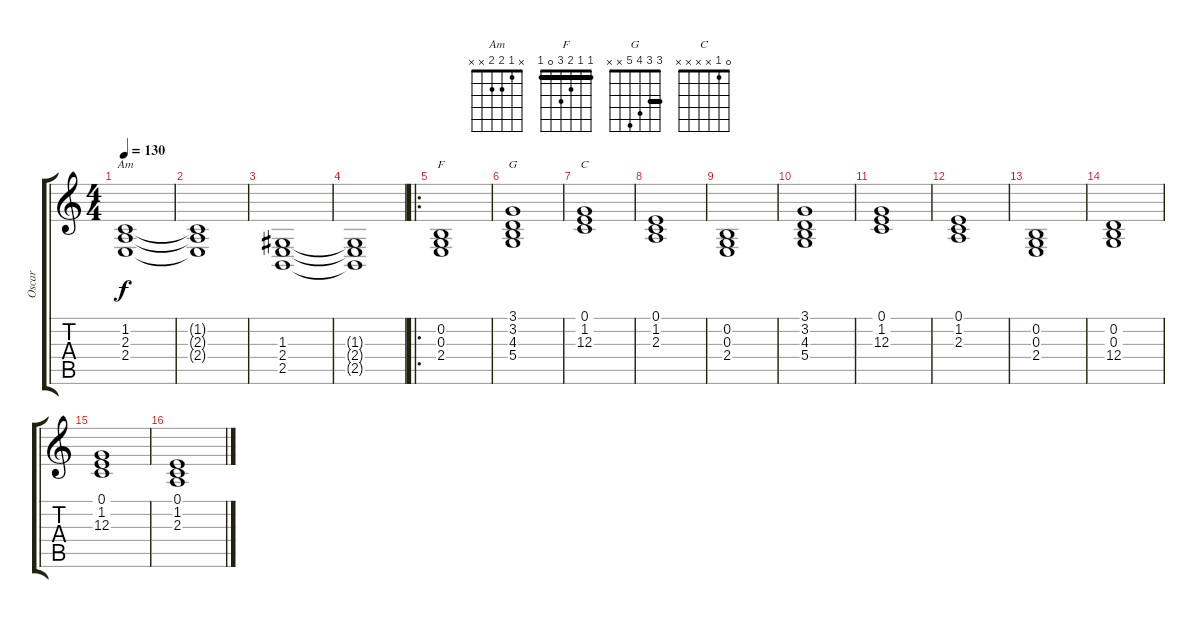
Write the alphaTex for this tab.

\track ("Oscar" "Oscar") {instrument musicbox}
\staff {score tabs}
\tuning (E4 B3 G3 D3 A2 E2) {hide}
\chord ("Am" x 1 2 2 x x)
\chord ("F" 1 1 2 3 0 1) {barre 1}
\chord ("G" 3 3 4 5 x x) {barre 3}
\chord ("C" 0 1 x x x x)
\ts (4 4)
\tempo 130
\clef g2
\ks c
(1.2 2.3 2.4).1{ch "Am" dy f} |
(1.2{t} 2.3{t} 2.4{t}).1 |
(1.3 2.4 2.5).1 |
(1.3{t} 2.4{t} 2.5{t}).1 |
\ro
(0.2 0.3 2.4).1{ch "F"} |
(3.1 3.2 4.3 5.4).1{ch "G"} |
(0.1 1.2 12.3).1{ch "C"} |
(0.1 1.2 2.3).1 |
(0.2 0.3 2.4).1 |
(3.1 3.2 4.3 5.4).1 |
(0.1 1.2 12.3).1 |
(0.1 1.2 2.3).1 |
(0.2 0.3 2.4).1 |
(0.2 0.3 12.4).1 |
(0.1 1.2 12.3).1 |
(0.1 1.2 2.3).1
